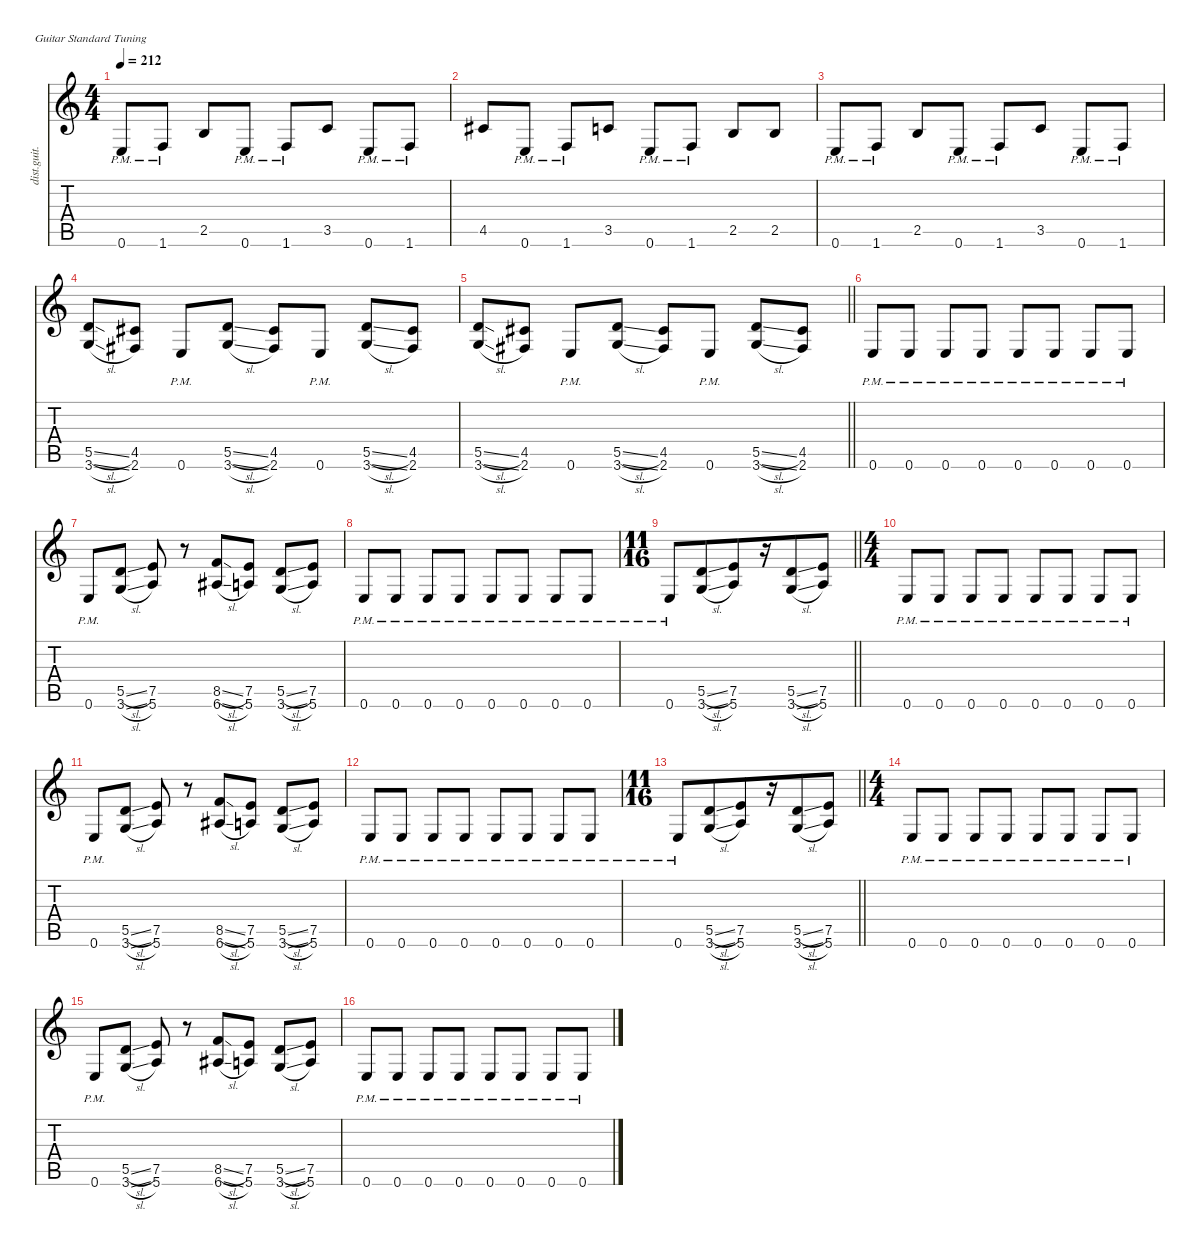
\defaultSystemsLayout 4
\hideDynamics
\bracketExtendMode nobrackets
\otherSystemsTrackNameOrientation horizontal
\track ("James Hetfield" "dist.guit.") {instrument distortionguitar}
\staff {score tabs}
\tuning (E4 B3 G3 D3 A2 E2)
\ts (4 4)
\tempo 212
\clef g2
\ks c
0.6{pm}.8{dy fff} 1.6{pm}.8 2.5.8 0.6{pm}.8 1.6{pm}.8 3.5.8 0.6{pm}.8 1.6{pm}.8 |
4.5{acc #}.8 0.6{pm}.8 1.6{pm}.8 3.5.8 0.6{pm}.8 1.6{pm}.8 2.5.8 2.5.8 |
0.6{pm}.8 1.6{pm}.8 2.5.8 0.6{pm}.8 1.6{pm}.8 3.5.8 0.6{pm}.8 1.6{pm}.8 |
(5.5{sl} 3.6{sl}).8 (4.5{acc #} 2.6{acc #}).8 0.6{pm}.8{dy mf} (5.5{sl} 3.6{sl}).8{dy fff} (4.5{acc #} 2.6{acc #}).8 0.6{pm}.8{dy mf} (5.5{sl} 3.6{sl}).8{dy fff} (4.5{acc #} 2.6{acc #}).8 |
\barLineRight lightlight
(5.5{sl} 3.6{sl}).8 (4.5{acc #} 2.6{acc #}).8 0.6{pm}.8{dy mf} (5.5{sl} 3.6{sl}).8{dy fff} (4.5{acc #} 2.6{acc #}).8 0.6{pm}.8{dy mf} (5.5{sl} 3.6{sl}).8{dy fff} (4.5{acc #} 2.6{acc #}).8 |
0.6{pm}.8 0.6{pm}.8 0.6{pm}.8 0.6{pm}.8 0.6{pm}.8 0.6{pm}.8 0.6{pm}.8 0.6{pm}.8 |
0.6{pm}.8 (5.5{sl} 3.6{sl}).8 (7.5 5.6).8 r.8 (8.5{sl} 6.6{sl acc #}).8 (7.5 5.6).8 (5.5{sl} 3.6{sl}).8 (7.5 5.6).8{dy f} |
0.6{pm}.8{dy fff} 0.6{pm}.8 0.6{pm}.8 0.6{pm}.8 0.6{pm}.8 0.6{pm}.8 0.6{pm}.8 0.6{pm}.8 |
\ts (11 16)
\beaming (8 5)
\barLineRight lightlight
0.6{pm}.8 (5.5{sl} 3.6{sl}).8 (7.5 5.6).8 r.16 (5.5{sl} 3.6{sl}).8 (7.5 5.6).8{dy f} |
\ts (4 4)
\beaming (8 2 2 2 2)
0.6{pm}.8{dy fff} 0.6{pm}.8 0.6{pm}.8 0.6{pm}.8 0.6{pm}.8 0.6{pm}.8 0.6{pm}.8 0.6{pm}.8 |
0.6{pm}.8 (5.5{sl} 3.6{sl}).8 (7.5 5.6).8 r.8 (8.5{sl} 6.6{sl acc #}).8 (7.5 5.6).8 (5.5{sl} 3.6{sl}).8 (7.5 5.6).8{dy f} |
0.6{pm}.8{dy fff} 0.6{pm}.8 0.6{pm}.8 0.6{pm}.8 0.6{pm}.8 0.6{pm}.8 0.6{pm}.8 0.6{pm}.8 |
\ts (11 16)
\beaming (8 5)
\barLineRight lightlight
0.6{pm}.8 (5.5{sl} 3.6{sl}).8 (7.5 5.6).8 r.16 (5.5{sl} 3.6{sl}).8 (7.5 5.6).8{dy f} |
\ts (4 4)
\beaming (8 2 2 2 2)
0.6{pm}.8{dy fff} 0.6{pm}.8 0.6{pm}.8 0.6{pm}.8 0.6{pm}.8 0.6{pm}.8 0.6{pm}.8 0.6{pm}.8 |
0.6{pm}.8 (5.5{sl} 3.6{sl}).8 (7.5 5.6).8 r.8 (8.5{sl} 6.6{sl acc #}).8 (7.5 5.6).8 (5.5{sl} 3.6{sl}).8 (7.5 5.6).8{dy f} |
0.6{pm}.8{dy fff} 0.6{pm}.8 0.6{pm}.8 0.6{pm}.8 0.6{pm}.8 0.6{pm}.8 0.6{pm}.8 0.6{pm}.8
